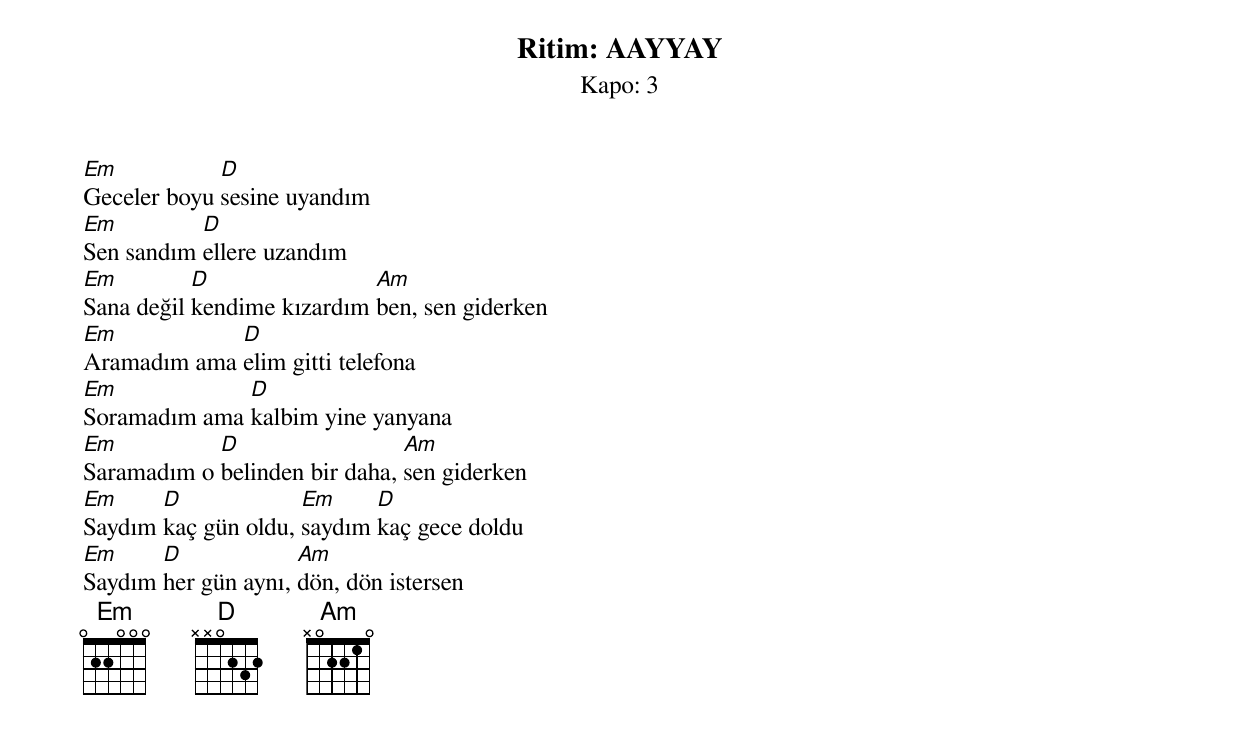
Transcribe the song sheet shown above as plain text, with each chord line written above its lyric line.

Ritim: AAYYAY
Kapo: 3

Em           D
Geceler boyu sesine uyandım
Em         D
Sen sandım ellere uzandım
Em         D                Am
Sana değil kendime kızardım ben, sen giderken
Em           D
Aramadım ama elim gitti telefona
Em            D
Soramadım ama kalbim yine yanyana
Em          D                  Am
Saramadım o belinden bir daha, sen giderken
Em     D             Em     D
Saydım kaç gün oldu, saydım kaç gece doldu
Em     D             Am
Saydım her gün aynı, dön, dön istersen
